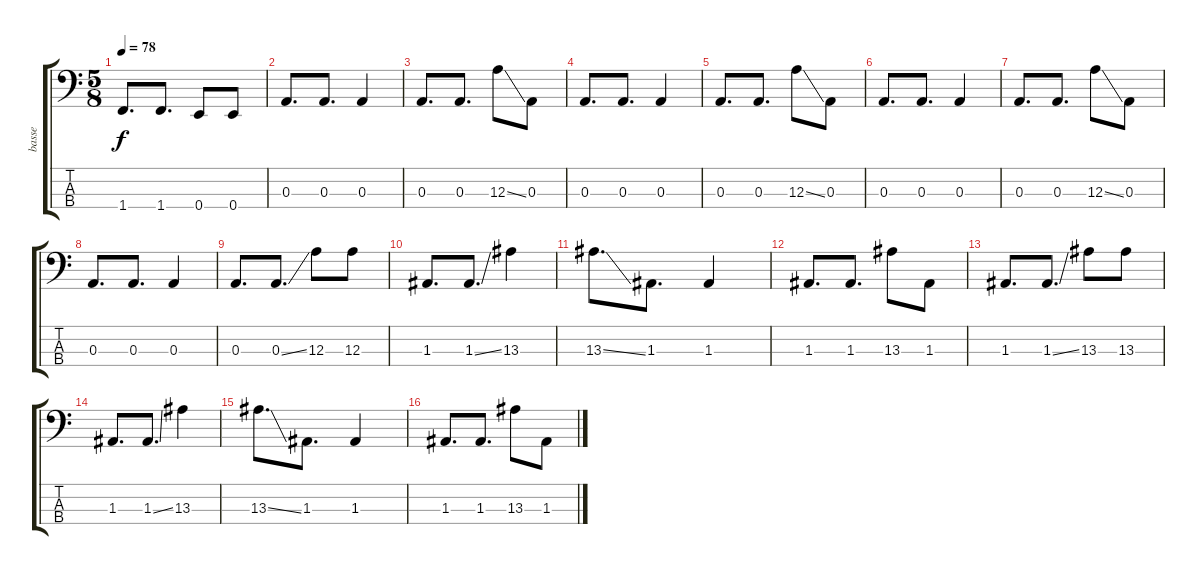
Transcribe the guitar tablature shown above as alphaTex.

\track ("basse" "basse") {instrument electricbassfinger}
\staff {score tabs}
\tuning (G2 D2 A1 E1) {hide}
\ts (5 8)
\tempo 78
\clef f4
\ks c
1.4.8{d dy f} 1.4.8{d} 0.4.8 0.4.8 |
0.3.8{d} 0.3.8{d} 0.3.4 |
0.3.8{d} 0.3.8{d} 12.3{ss}.8 0.3.8 |
0.3.8{d} 0.3.8{d} 0.3.4 |
0.3.8{d} 0.3.8{d} 12.3{ss}.8 0.3.8 |
0.3.8{d} 0.3.8{d} 0.3.4 |
0.3.8{d} 0.3.8{d} 12.3{ss}.8 0.3.8 |
0.3.8{d} 0.3.8{d} 0.3.4 |
0.3.8{d} 0.3{ss}.8{d} 12.3.8 12.3.8 |
1.3.8{d} 1.3{ss}.8{d} 13.3.4 |
13.3{ss}.8{d} 1.3.8{d} 1.3.4 |
1.3.8{d} 1.3.8{d} 13.3.8 1.3.8 |
1.3.8{d} 1.3{ss}.8{d} 13.3.8 13.3.8 |
1.3.8{d} 1.3{ss}.8{d} 13.3.4 |
13.3{ss}.8{d} 1.3.8{d} 1.3.4 |
1.3.8{d} 1.3.8{d} 13.3.8 1.3.8
